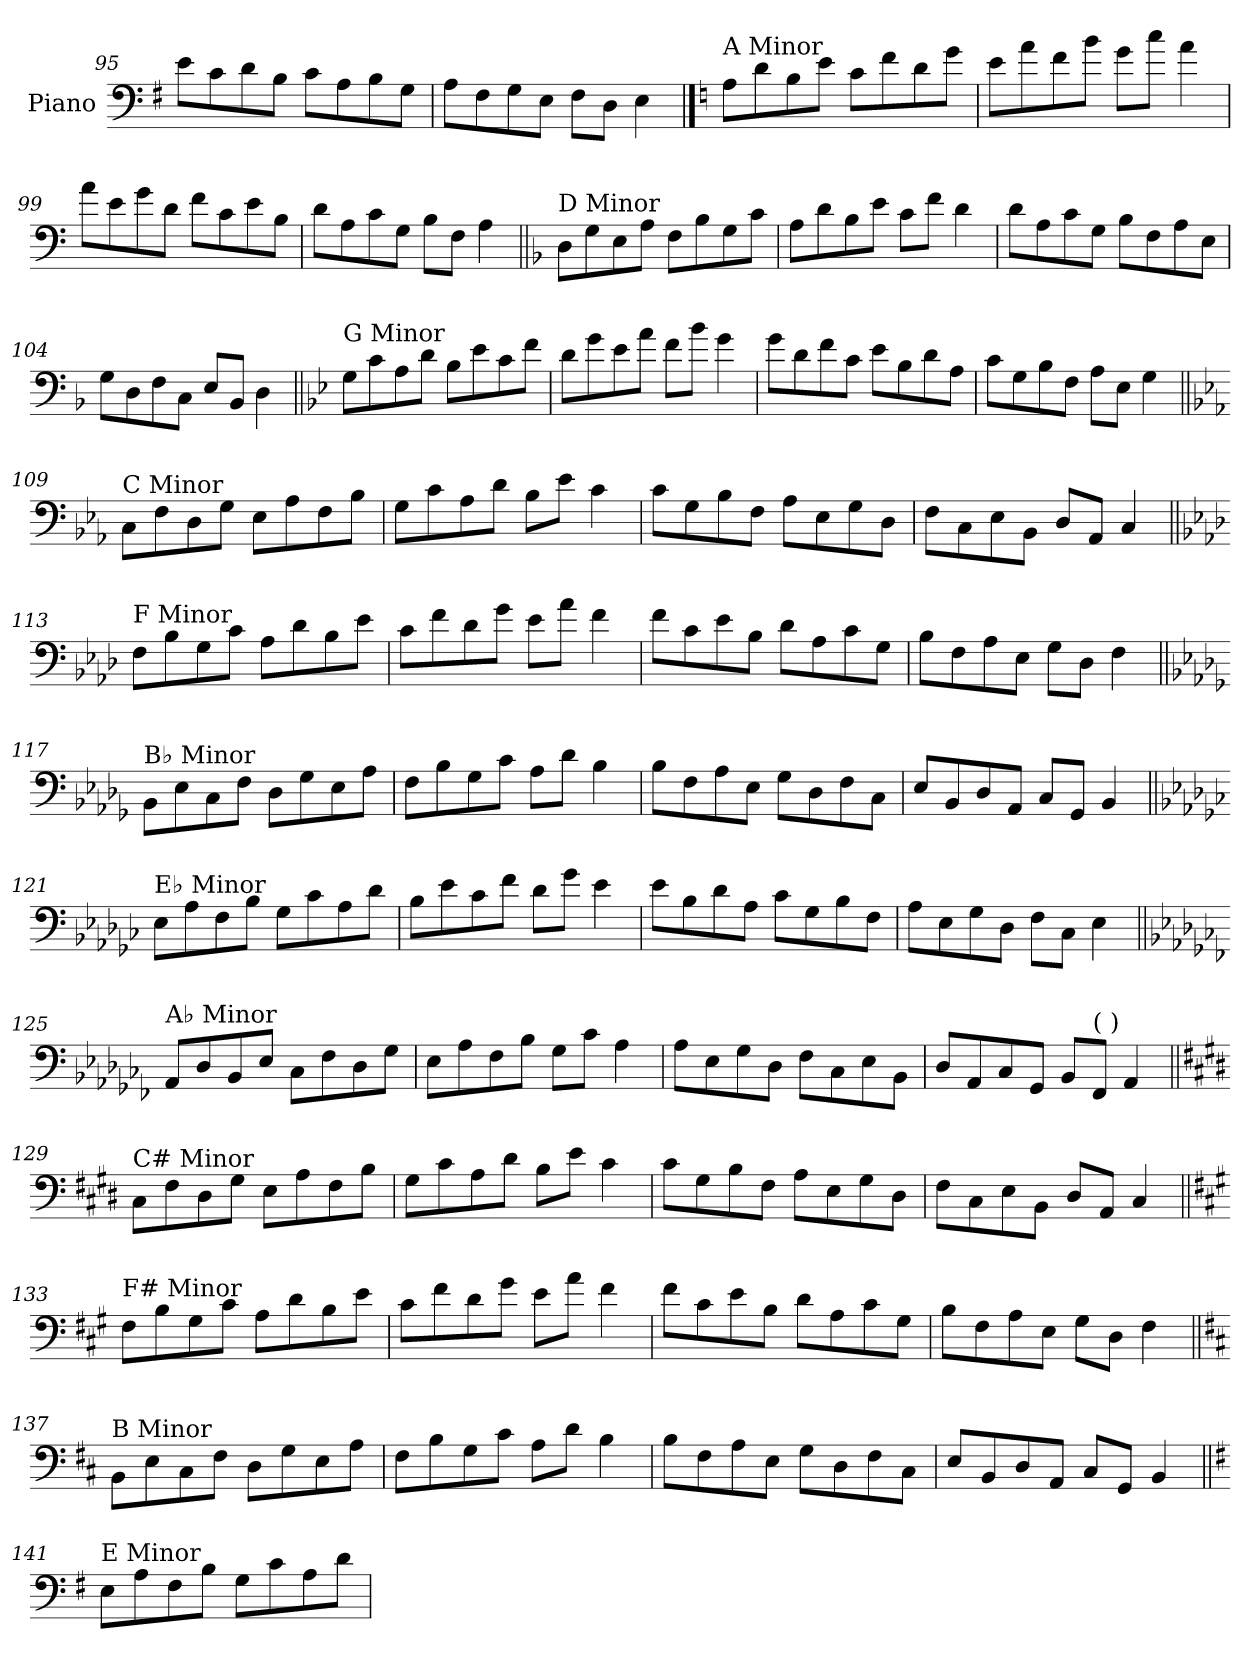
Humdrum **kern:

**kern
*part1
*staff1
*I"Piano
*I'Pno.
*clefF4
*k[f#]
=95
8e\L
8c\
8d\
8B\J
8c\L
8A\
8B\
8G\J
=96
8A\L
8F#\
8G\
8E\J
8F#\L
8D\J
4E\
!!LO:PB:g=z
==97
*k[]
!LO:TX:a:t=A Minor
8A\L
8d\
8B\
8e\J
8c\L
8f\
8d\
8g\J
=98
8e\L
8a\
8f\
8b\J
8g\L
8cc\J
4a\
=99
8a\L
8e\
8g\
8d\J
8f\L
8c\
8e\
8B\J
=100
8d\L
8A\
8c\
8G\J
8B\L
8F\J
4A\
!!LO:LB:g=z
=101||
*k[b-]
!LO:TX:a:t=D Minor
8D\L
8G\
8E\
8A\J
8F\L
8B-\
8G\
8c\J
=102
8A\L
8d\
8B-\
8e\J
8c\L
8f\J
4d\
=103
8d\L
8A\
8c\
8G\J
8B-\L
8F\
8A\
8E\J
=104
8G\L
8D\
8F\
8C\J
8E/L
8BB-/J
4D\
!!LO:LB:g=z
=105||
*k[b-e-]
!LO:TX:a:t=G Minor
8G\L
8c\
8A\
8d\J
8B-\L
8e-\
8c\
8f\J
=106
8d\L
8g\
8e-\
8a\J
8f\L
8b-\J
4g\
=107
8g\L
8d\
8f\
8c\J
8e-\L
8B-\
8d\
8A\J
=108
8c\L
8G\
8B-\
8F\J
8A\L
8E-\J
4G\
!!LO:LB:g=z
=109||
*k[b-e-a-]
!LO:TX:a:t=C Minor
8C\L
8F\
8D\
8G\J
8E-\L
8A-\
8F\
8B-\J
=110
8G\L
8c\
8A-\
8d\J
8B-\L
8e-\J
4c\
=111
8c\L
8G\
8B-\
8F\J
8A-\L
8E-\
8G\
8D\J
=112
8F\L
8C\
8E-\
8BB-\J
8D/L
8AA-/J
4C/
!!LO:LB:g=z
=113||
*k[b-e-a-d-]
!LO:TX:a:t=F Minor
8F\L
8B-\
8G\
8c\J
8A-\L
8d-\
8B-\
8e-\J
=114
8c\L
8f\
8d-\
8g\J
8e-\L
8a-\J
4f\
=115
8f\L
8c\
8e-\
8B-\J
8d-\L
8A-\
8c\
8G\J
=116
8B-\L
8F\
8A-\
8E-\J
8G\L
8D-\J
4F\
!!LO:LB:g=z
=117||
*k[b-e-a-d-g-]
!LO:TX:a:t=B♭ Minor
8BB-\L
8E-\
8C\
8F\J
8D-\L
8G-\
8E-\
8A-\J
=118
8F\L
8B-\
8G-\
8c\J
8A-\L
8d-\J
4B-\
=119
8B-\L
8F\
8A-\
8E-\J
8G-\L
8D-\
8F\
8C\J
=120
8E-/L
8BB-/
8D-/
8AA-/J
8C/L
8GG-/J
4BB-/
!!LO:LB:g=z
=121||
*k[b-e-a-d-g-c-]
!LO:TX:a:t=E♭ Minor
8E-\L
8A-\
8F\
8B-\J
8G-\L
8c-\
8A-\
8d-\J
=122
8B-\L
8e-\
8c-\
8f\J
8d-\L
8g-\J
4e-\
=123
8e-\L
8B-\
8d-\
8A-\J
8c-\L
8G-\
8B-\
8F\J
=124
8A-\L
8E-\
8G-\
8D-\J
8F\L
8C-\J
4E-\
!!LO:LB:g=z
=125||
*k[b-e-a-d-g-c-f-]
!LO:TX:a:t=A♭ Minor
8AA-/L
8D-/
8BB-/
8E-/J
8C-\L
8F-\
8D-\
8G-\J
=126
8E-\L
8A-\
8F-\
8B-\J
8G-\L
8c-\J
4A-\
=127
8A-\L
8E-\
8G-\
8D-\J
8F-\L
8C-\
8E-\
8BB-\J
=128
8D-/L
8AA-/
8C-/
8GG-/J
8BB-/L
!LO:TX:a:t=(    )
8FF-/J
4AA-/
!!LO:LB:g=z
=129||
*k[f#c#g#d#]
!LO:TX:a:t=C# Minor
8C#\L
8F#\
8D#\
8G#\J
8E\L
8A\
8F#\
8B\J
=130
8G#\L
8c#\
8A\
8d#\J
8B\L
8e\J
4c#\
=131
8c#\L
8G#\
8B\
8F#\J
8A\L
8E\
8G#\
8D#\J
=132
8F#\L
8C#\
8E\
8BB\J
8D#/L
8AA/J
4C#/
!!LO:LB:g=z
=133||
*k[f#c#g#]
!LO:TX:a:t=F# Minor
8F#\L
8B\
8G#\
8c#\J
8A\L
8d\
8B\
8e\J
=134
8c#\L
8f#\
8d\
8g#\J
8e\L
8a\J
4f#\
=135
8f#\L
8c#\
8e\
8B\J
8d\L
8A\
8c#\
8G#\J
=136
8B\L
8F#\
8A\
8E\J
8G#\L
8D\J
4F#\
!!LO:LB:g=z
=137||
*k[f#c#]
!LO:TX:a:t=B Minor
8BB\L
8E\
8C#\
8F#\J
8D\L
8G\
8E\
8A\J
=138
8F#\L
8B\
8G\
8c#\J
8A\L
8d\J
4B\
=139
8B\L
8F#\
8A\
8E\J
8G\L
8D\
8F#\
8C#\J
=140
8E/L
8BB/
8D/
8AA/J
8C#/L
8GG/J
4BB/
!!LO:LB:g=z
=141||
*k[f#]
!LO:TX:a:t=E Minor
8E\L
8A\
8F#\
8B\J
8G\L
8c\
8A\
8d\J
=
*-
